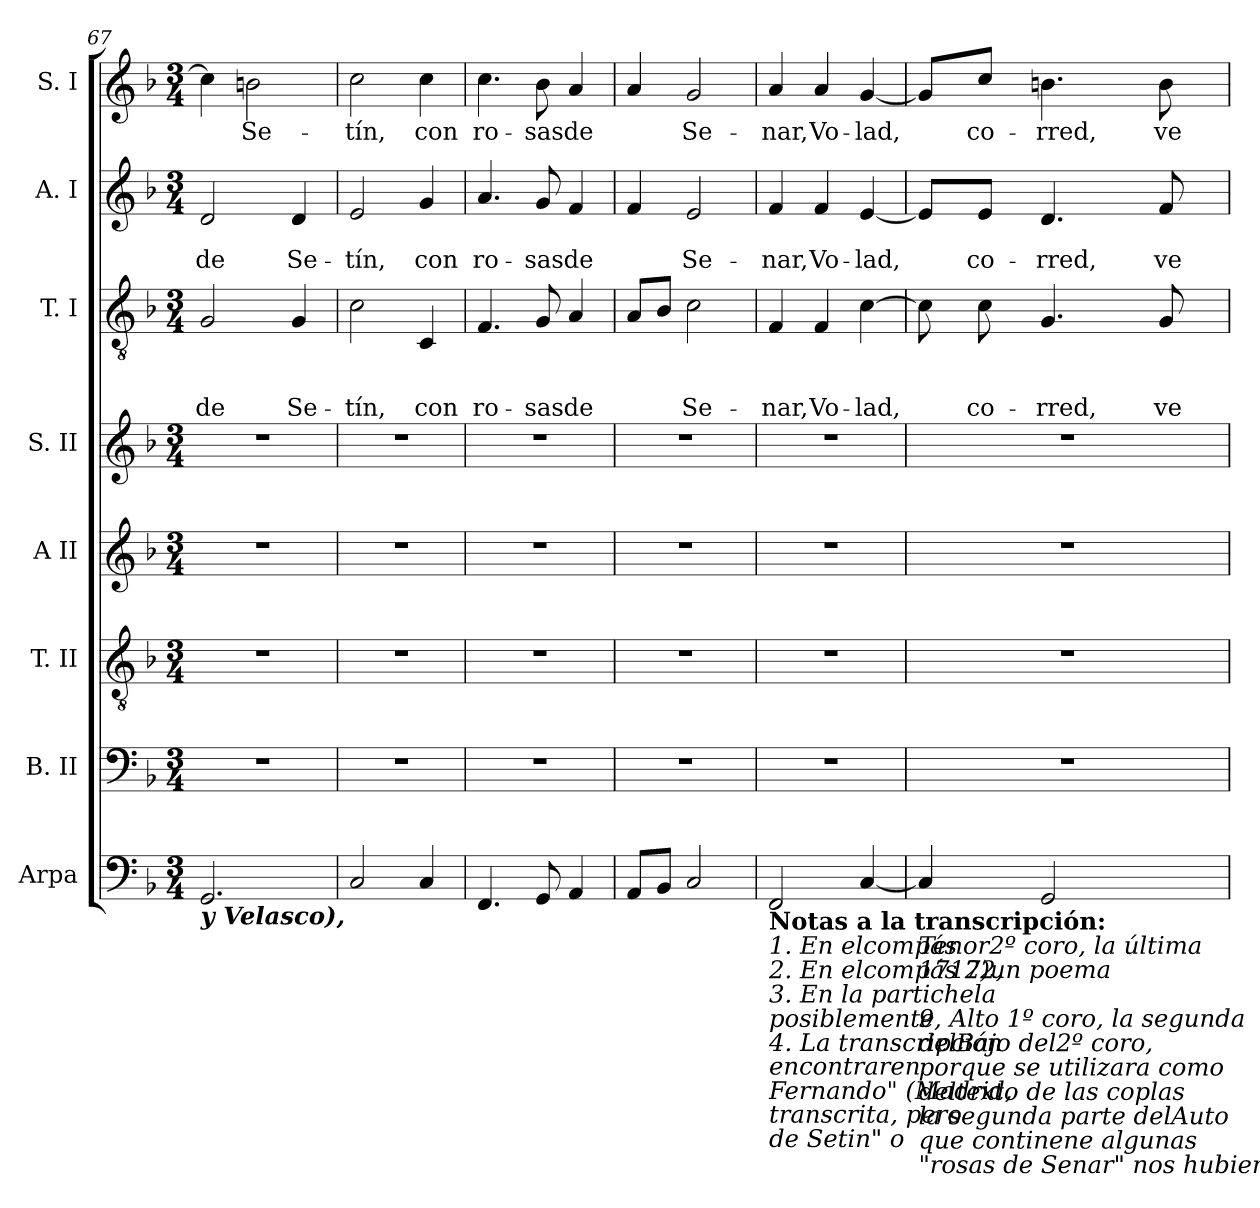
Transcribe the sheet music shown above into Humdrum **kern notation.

**kern	**kern	**kern	**kern	**kern	**kern	**text	**text	**text	**kern	**text	**text	**kern	**text
*part8	*part7	*part6	*part5	*part4	*part3	*part3	*part3	*part3	*part2	*part2	*part2	*part1	*part1
*staff8	*staff7	*staff6	*staff5	*staff4	*staff3	*staff3	*staff3	*staff3	*staff2	*staff2	*staff2	*staff1	*staff1
*I"Arpa	*I"B. II	*I"T. II	*I"A II	*I"S. II	*I"T. I	*	*	*	*I"A. I	*	*	*I"S. I	*
*I'Arpa	*I'B. II	*I'T. II	*I'A II	*I'S. II	*I'T. I	*	*	*	*I'A. I	*	*	*I'S. I	*
*clefF4	*clefF4	*clefGv2	*clefG2	*clefG2	*clefGv2	*	*	*	*clefG2	*	*	*clefG2	*
*k[b-]	*k[b-]	*k[b-]	*k[b-]	*k[b-]	*k[b-]	*	*	*	*k[b-]	*	*	*k[b-]	*
*F:	*F:	*F:	*F:	*F:	*F:	*	*	*	*F:	*	*	*F:	*
*M3/4	*M3/4	*M3/4	*M3/4	*M3/4	*M3/4	*	*	*	*M3/4	*	*	*M3/4	*
=67	=67	=67	=67	=67	=67	=67	=67	=67	=67	=67	=67	=67	=67
!LO:TX:b:Bi:t=y Velasco),	!	!	!	!	!	!	!	!	!	!	!	!	!
!	!	!	!	!	!	!	!	!LO:LY:b	!	!	!LO:LY:b	!	!
2.GG/	2.r	2.r	2.r	2.r	2G/	.	.	de	2d/	.	de	4cc\]	.
!	!	!	!	!	!	!	!	!	!	!	!	!	!LO:LY:b
.	.	.	.	.	.	.	.	.	.	.	.	2bn\	Se-
!	!	!	!	!	!	!	!	!LO:LY:b	!	!	!LO:LY:b	!	!
.	.	.	.	.	4G/	.	.	Se-	4d/	.	Se-	.	.
=68	=68	=68	=68	=68	=68	=68	=68	=68	=68	=68	=68	=68	=68
!	!	!	!	!	!	!	!	!LO:LY:b	!	!	!LO:LY:b	!	!LO:LY:b
2C/	2.r	2.r	2.r	2.r	2c\	.	.	-tín,	2e/	.	-tín,	2cc\	-tín,
!	!	!	!	!	!	!	!	!LO:LY:b	!	!	!LO:LY:b	!	!LO:LY:b
4C/	.	.	.	.	4C/	.	.	con	4g/	.	con	4cc\	con
=69	=69	=69	=69	=69	=69	=69	=69	=69	=69	=69	=69	=69	=69
!	!	!	!	!	!	!	!	!LO:LY:b	!	!	!LO:LY:b	!	!LO:LY:b
4.FF/	2.r	2.r	2.r	2.r	4.F/	.	.	ro-	4.a/	.	ro-	4.cc\	ro-
!	!	!	!	!	!	!	!	!LO:LY:b	!	!	!LO:LY:b	!	!LO:LY:b
8GG/	.	.	.	.	8G/	.	.	-sas	8g/	.	-sas	8b-\	-sas
!	!	!	!	!	!	!	!	!LO:LY:b	!	!	!LO:LY:b	!	!LO:LY:b
4AA/	.	.	.	.	4A/	.	.	de	4f/	.	de	4a/	de
!!LO:PB:g=z
=70	=70	=70	=70	=70	=70	=70	=70	=70	=70	=70	=70	=70	=70
8AA/L	2.r	2.r	2.r	2.r	8A/L	.	.	.	4f/	.	.	4a/	.
8BB-/J	.	.	.	.	8B-/J	.	.	.	.	.	.	.	.
!	!	!	!	!	!	!	!	!LO:LY:b	!	!	!LO:LY:b	!	!LO:LY:b
2C/	.	.	.	.	2c\	.	.	Se-	2e/	.	Se-	2g/	Se-
=71	=71	=71	=71	=71	=71	=71	=71	=71	=71	=71	=71	=71	=71
!LO:TX:b:B:t=Notas a la transcripción&colon;	!	!	!	!	!	!	!	!	!	!	!	!	!
!LO:TX:b:i:t=1. En elcompás	!	!	!	!	!	!	!	!	!	!	!	!	!
!LO:TX:b:i:t=2. En elcompás 22,	!	!	!	!	!	!	!	!	!	!	!	!	!
!LO:TX:b:i:t=3. En la partichela	!	!	!	!	!	!	!	!	!	!	!	!	!
!LO:TX:b:i:t=posiblemente	!	!	!	!	!	!	!	!	!	!	!	!	!
!LO:TX:b:i:t=4. La transcripción	!	!	!	!	!	!	!	!	!	!	!	!	!
!LO:TX:b:i:t=encontraren	!	!	!	!	!	!	!	!	!	!	!	!	!
!LO:TX:b:i:t=Fernando" (Madrid,	!	!	!	!	!	!	!	!	!	!	!	!	!
!LO:TX:b:i:t=transcrita, pero	!	!	!	!	!	!	!	!	!	!	!	!	!
!LO:TX:b:i:t=de Setin" o	!	!	!	!	!	!	!	!	!	!	!	!	!
!	!	!	!	!	!	!	!	!LO:LY:b	!	!	!LO:LY:b	!	!LO:LY:b
2FF/	2.r	2.r	2.r	2.r	4F/	.	.	-nar,	4f/	.	-nar,	4a/	-nar,
!	!	!	!	!	!	!	!	!LO:LY:b	!	!	!LO:LY:b	!	!LO:LY:b
.	.	.	.	.	4F/	.	.	Vo-	4f/	.	Vo-	4a/	Vo-
!	!	!	!	!	!	!	!	!LO:LY:b	!	!	!LO:LY:b	!	!LO:LY:b
[>4C/	.	.	.	.	[>4c\	.	.	-lad,	[>4e/	.	-lad,	[>4g/	-lad,
=72	=72	=72	=72	=72	=72	=72	=72	=72	=72	=72	=72	=72	=72
!LO:TX:b:i:t=9, Alto 1º coro, la segunda	!	!	!	!	!	!	!	!	!	!	!	!	!
!LO:TX:b:i:t=Tenor2º coro, la última	!	!	!	!	!	!	!	!	!	!	!	!	!
!LO:TX:b:i:t=delBajo del2º coro,	!	!	!	!	!	!	!	!	!	!	!	!	!
!LO:TX:b:i:t=porque se utilizara como	!	!	!	!	!	!	!	!	!	!	!	!	!
!LO:TX:b:i:t=deltexto de las coplas	!	!	!	!	!	!	!	!	!	!	!	!	!
!LO:TX:b:i:t=la segunda parte delAuto	!	!	!	!	!	!	!	!	!	!	!	!	!
!LO:TX:b:i:t=1717)un poema	!	!	!	!	!	!	!	!	!	!	!	!	!
!LO:TX:b:i:t=que continene algunas	!	!	!	!	!	!	!	!	!	!	!	!	!
!LO:TX:b:i:t="rosas de Senar" nos hubiera	!	!	!	!	!	!	!	!	!	!	!	!	!
4C/]	2.r	2.r	2.r	2.r	8c\]	.	.	.	8e/L]	.	.	8g/L]	.
!	!	!	!	!	!	!	!	!LO:LY:b	!	!	!LO:LY:b	!	!LO:LY:b
.	.	.	.	.	8c\	.	.	co-	8e/J	.	co-	8cc/J	co-
!	!	!	!	!	!	!	!	!LO:LY:b	!	!	!LO:LY:b	!	!LO:LY:b
2GG/	.	.	.	.	4.G/	.	.	-rred,	4.d/	.	-rred,	4.bn\	-rred,
!	!	!	!	!	!	!	!	!LO:LY:b	!	!	!LO:LY:b	!	!LO:LY:b
.	.	.	.	.	8G/	.	.	ve	8f/	.	ve	8b\	ve
=	=	=	=	=	=	=	=	=	=	=	=	=	=
*-	*-	*-	*-	*-	*-	*-	*-	*-	*-	*-	*-	*-	*-
